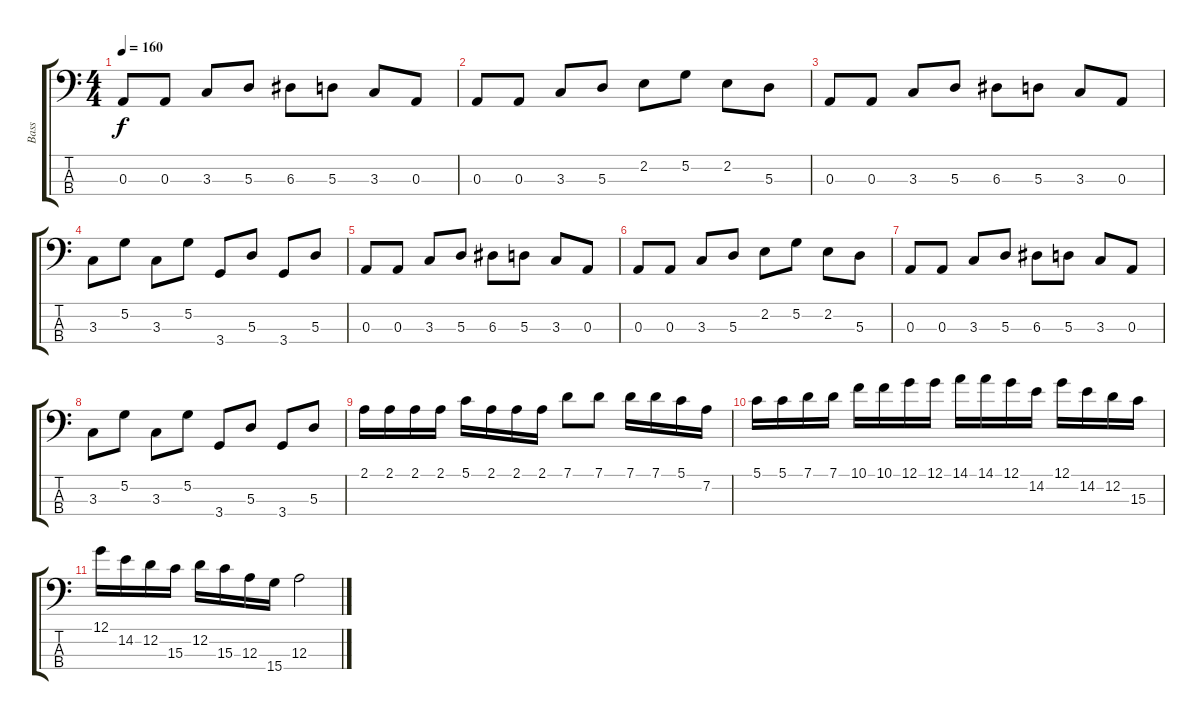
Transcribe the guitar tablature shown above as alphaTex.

\track ("Bass" "Bass") {instrument electricbassfinger}
\staff {score tabs}
\tuning (G2 D2 A1 E1) {hide}
\ts (4 4)
\tempo 160
\clef f4
\ks c
0.3.8{dy f} 0.3.8 3.3.8 5.3.8 6.3.8 5.3.8 3.3.8 0.3.8 |
0.3.8 0.3.8 3.3.8 5.3.8 2.2.8 5.2.8 2.2.8 5.3.8 |
0.3.8 0.3.8 3.3.8 5.3.8 6.3.8 5.3.8 3.3.8 0.3.8 |
3.3.8 5.2.8 3.3.8 5.2.8 3.4.8 5.3.8 3.4.8 5.3.8 |
0.3.8 0.3.8 3.3.8 5.3.8 6.3.8 5.3.8 3.3.8 0.3.8 |
0.3.8 0.3.8 3.3.8 5.3.8 2.2.8 5.2.8 2.2.8 5.3.8 |
0.3.8 0.3.8 3.3.8 5.3.8 6.3.8 5.3.8 3.3.8 0.3.8 |
3.3.8 5.2.8 3.3.8 5.2.8 3.4.8 5.3.8 3.4.8 5.3.8 |
2.1.16 2.1.16 2.1.16 2.1.16 5.1.16 2.1.16 2.1.16 2.1.16 7.1.8 7.1.8 7.1.16 7.1.16 5.1.16 7.2.16 |
5.1.16 5.1.16 7.1.16 7.1.16 10.1.16 10.1.16 12.1.16 12.1.16 14.1.16 14.1.16 12.1.16 14.2.16 12.1.16 14.2.16 12.2.16 15.3.16 |
12.1.16 14.2.16 12.2.16 15.3.16 12.2.16 15.3.16 12.3.16 15.4.16 12.3.2
